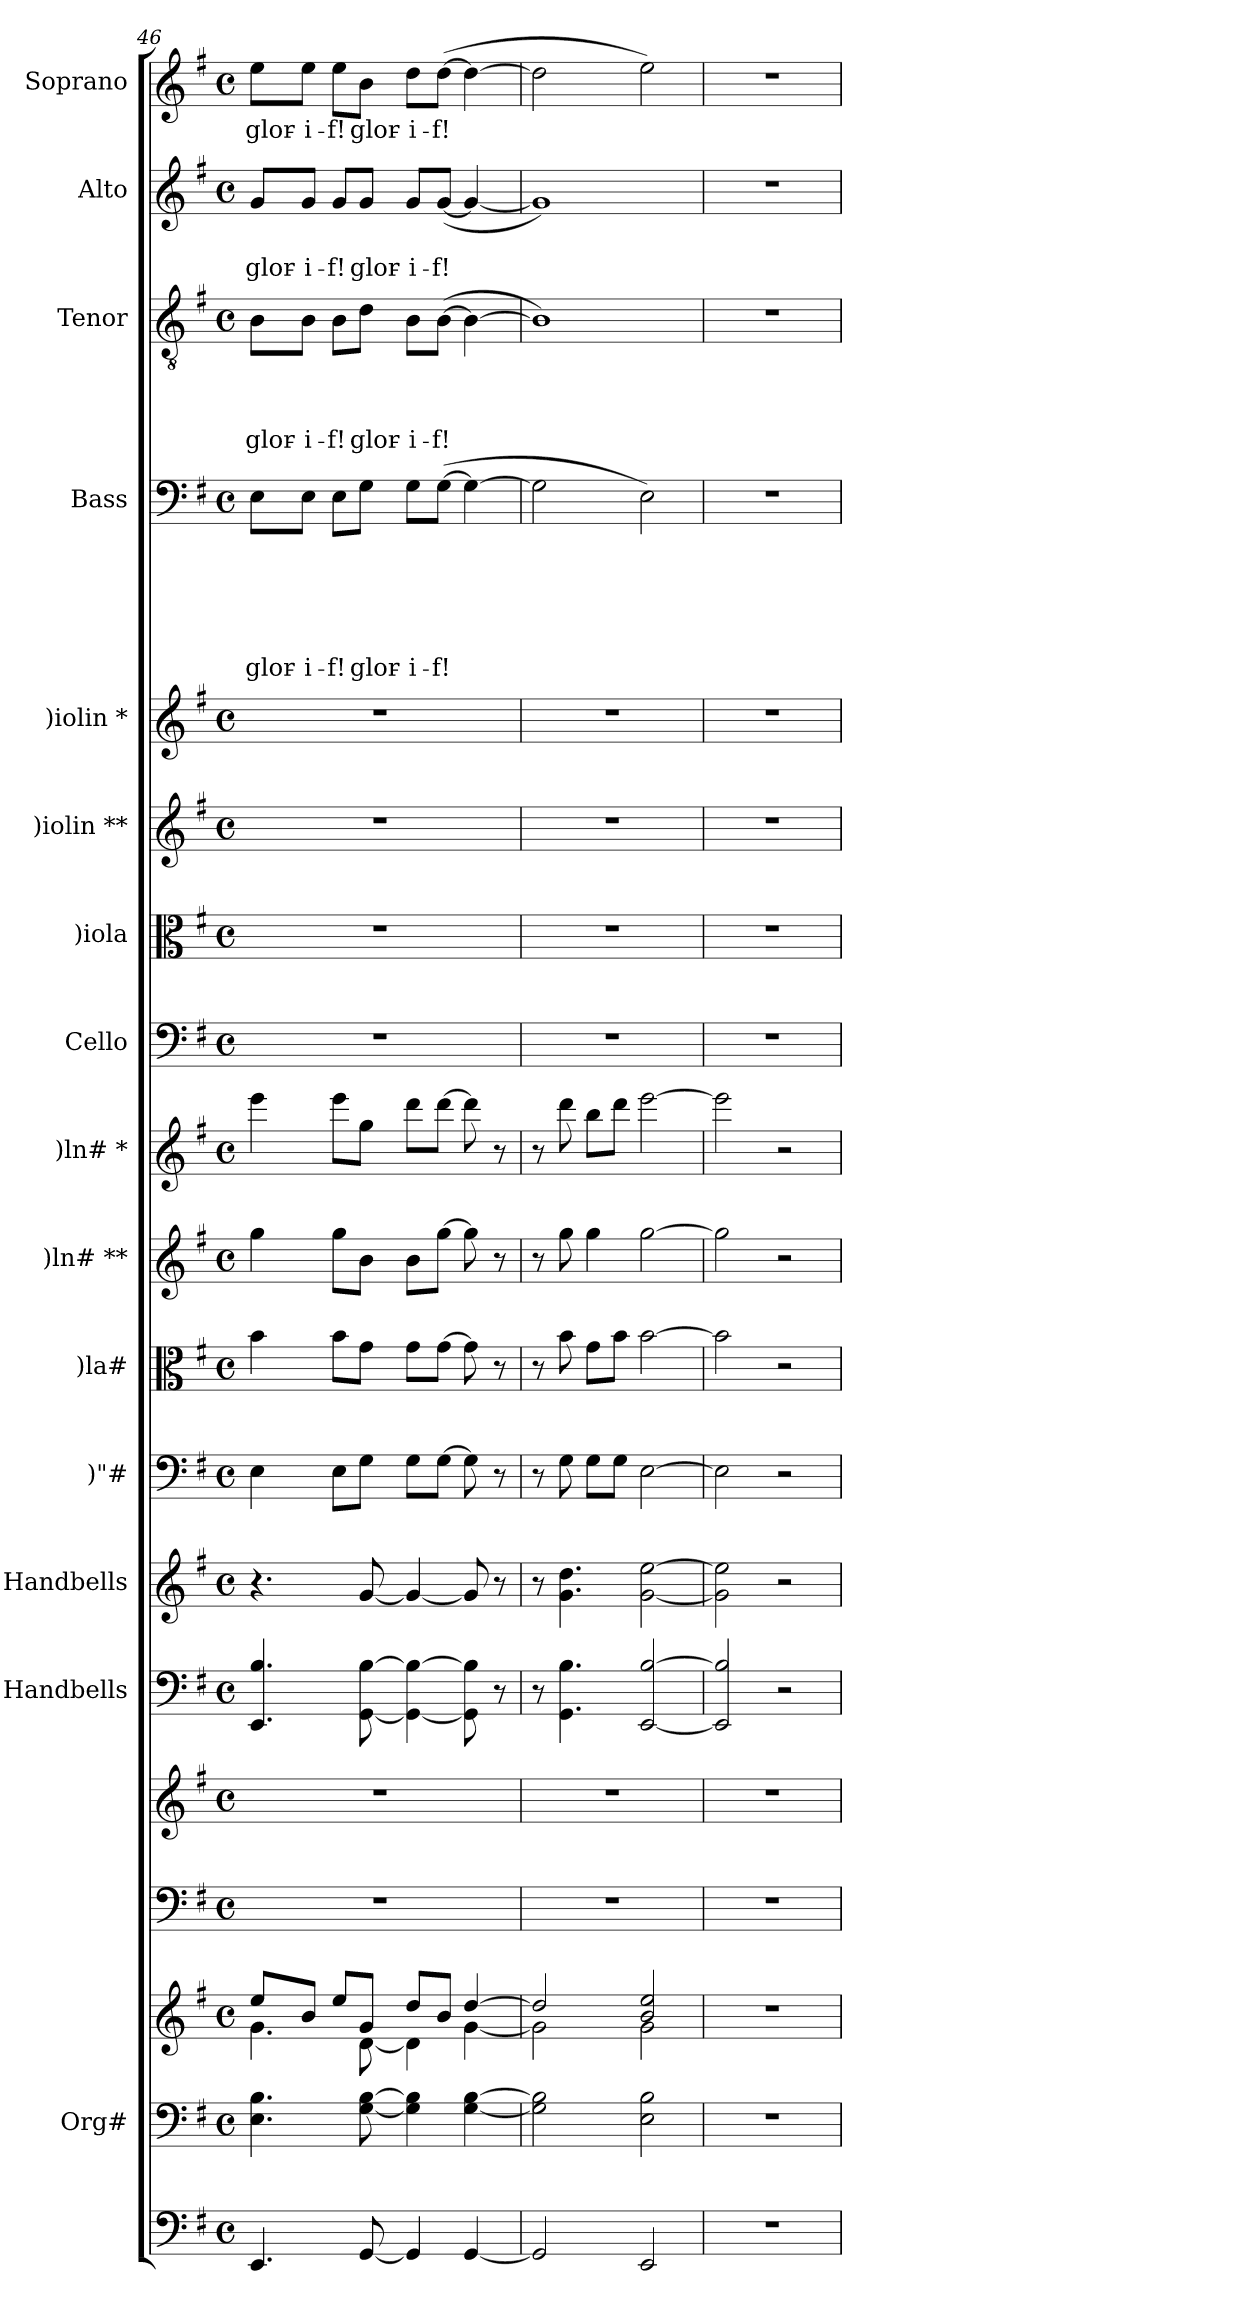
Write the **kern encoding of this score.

**kern	**kern	**kern	**kern	**kern	**kern	**kern	**kern	**kern	**kern	**kern	**kern	**kern	**kern	**kern	**kern	**text	**text	**text	**text	**text	**text	**kern	**text	**text	**text	**text	**kern	**text	**text	**kern	**text
*part18	*part17	*part17	*part16	*part15	*part14	*part13	*part12	*part11	*part10	*part9	*part8	*part7	*part6	*part5	*part4	*part4	*part4	*part4	*part4	*part4	*part4	*part3	*part3	*part3	*part3	*part3	*part2	*part2	*part2	*part1	*part1
*staff19	*staff18	*staff17	*staff16	*staff15	*staff14	*staff13	*staff12	*staff11	*staff10	*staff9	*staff8	*staff7	*staff6	*staff5	*staff4	*staff4	*staff4	*staff4	*staff4	*staff4	*staff4	*staff3	*staff3	*staff3	*staff3	*staff3	*staff2	*staff2	*staff2	*staff1	*staff1
*	*I"Org#	*	*	*	*I"Handbells	*I"Handbells	*I")"#	*I")la#	*I")ln# **	*I")ln# *	*I"Cello	*I")iola	*I")iolin **	*I")iolin *	*I"Bass	*	*	*	*	*	*	*I"Tenor	*	*	*	*	*I"Alto	*	*	*I"Soprano	*
*	*	*	*	*	*	*	*	*I')la#	*I')ln# **	*I')ln# *	*	*	*	*	*I'B	*	*	*	*	*	*	*I'T	*	*	*	*	*I'A	*	*	*I'S	*
*clefF4	*clefF4	*clefG2	*clefF4	*clefG2	*clefF4	*clefG2	*clefF4	*clefC3	*clefG2	*clefG2	*clefF4	*clefC3	*clefG2	*clefG2	*clefF4	*	*	*	*	*	*	*clefGv2	*	*	*	*	*clefG2	*	*	*clefG2	*
*k[f#]	*k[f#]	*k[f#]	*k[f#]	*k[f#]	*k[f#]	*k[f#]	*k[f#]	*k[f#]	*k[f#]	*k[f#]	*k[f#]	*k[f#]	*k[f#]	*k[f#]	*k[f#]	*	*	*	*	*	*	*k[f#]	*	*	*	*	*k[f#]	*	*	*k[f#]	*
*G:	*G:	*G:	*G:	*G:	*G:	*G:	*G:	*G:	*G:	*G:	*G:	*G:	*G:	*G:	*G:	*	*	*	*	*	*	*G:	*	*	*	*	*G:	*	*	*G:	*
*M4/4	*M4/4	*M4/4	*M4/4	*M4/4	*M4/4	*M4/4	*M4/4	*M4/4	*M4/4	*M4/4	*M4/4	*M4/4	*M4/4	*M4/4	*M4/4	*	*	*	*	*	*	*M4/4	*	*	*	*	*M4/4	*	*	*M4/4	*
*met(c)	*met(c)	*met(c)	*met(c)	*met(c)	*met(c)	*met(c)	*met(c)	*met(c)	*met(c)	*met(c)	*met(c)	*met(c)	*met(c)	*met(c)	*met(c)	*	*	*	*	*	*	*met(c)	*	*	*	*	*met(c)	*	*	*met(c)	*
=46	=46	=46	=46	=46	=46	=46	=46	=46	=46	=46	=46	=46	=46	=46	=46	=46	=46	=46	=46	=46	=46	=46	=46	=46	=46	=46	=46	=46	=46	=46	=46
*	*	*^	*	*	*	*	*	*	*	*	*	*	*	*	*	*	*	*	*	*	*	*	*	*	*	*	*	*	*	*	*
!	!	!	!	!	!	!	!	!	!	!	!	!	!	!	!	!	!	!	!	!	!	!LO:LY:b	!	!	!	!	!LO:LY:b	!	!	!LO:LY:b	!	!LO:LY:b
4.EE/	4.E\ 4.B\	8ee/L	4.g\	1r	1r	4.EE/ 4.B/	4.r	4E\	4b\	4gg\	4eee\	1r	1r	1r	1r	8E\L	.	.	.	.	.	glor-	8B\L	.	.	.	glor-	8g/L	.	glor-	8ee\L	glor-
!	!	!	!	!	!	!	!	!	!	!	!	!	!	!	!	!	!	!	!	!	!	!LO:LY:b	!	!	!	!	!LO:LY:b	!	!	!LO:LY:b	!	!LO:LY:b
.	.	8b/J	.	.	.	.	.	.	.	.	.	.	.	.	.	8E\J	.	.	.	.	.	-i-	8B\J	.	.	.	-i-	8g/J	.	-i-	8ee\J	-i-
!	!	!	!	!	!	!	!	!	!	!	!	!	!	!	!	!	!	!	!	!	!	!LO:LY:b:rj	!	!	!	!	!LO:LY:b:rj	!	!	!LO:LY:b:rj	!	!LO:LY:b:rj
.	.	8ee/L	.	.	.	.	.	8E\L	8b\L	8gg\L	8eee\L	.	.	.	.	8E\L	.	.	.	.	.	-f!	8B\L	.	.	.	-f!	8g/L	.	-f!	8ee\L	-f!
!	!	!	!	!	!	!	!	!	!	!	!	!	!	!	!	!	!	!	!	!	!	!LO:LY:b	!	!	!	!	!LO:LY:b	!	!	!LO:LY:b	!	!LO:LY:b
[<8GG/	[<8G\ [>8B\	8g/J	[<8d\	.	.	[<8GG\ [>8B\	[<8g/	8G\J	8g\J	8b\J	8gg\J	.	.	.	.	8G\J	.	.	.	.	.	glor-	8d\J	.	.	.	glor-	8g/J	.	glor-	8b\J	glor-
!	!	!	!	!	!	!	!	!	!	!	!	!	!	!	!	!	!	!	!	!	!	!LO:LY:b	!	!	!	!	!LO:LY:b	!	!	!LO:LY:b	!	!LO:LY:b
4GG/]	4G\] 4B\]	8dd/L	4d\]	.	.	4GG\_ 4B\_	4g/_	8G\L	8g\L	8b\L	8ddd\L	.	.	.	.	8G\L	.	.	.	.	.	-i-	8B\L	.	.	.	-i-	8g/L	.	-i-	8dd\L	-i-
!	!	!	!	!	!	!	!	!	!	!	!	!	!	!	!	!	!	!	!	!	!	!LO:LY:b	!	!	!	!	!LO:LY:b	!	!	!LO:LY:b	!	!LO:LY:b
.	.	8b/J	.	.	.	.	.	[>8G\J	[>8g\J	[>8gg\J	[>8ddd\J	.	.	.	.	(>[>8G\J	.	.	.	.	.	-f!	(>[>8B\J	.	.	.	-f!	(<[<8g/J	.	-f!	(>[>8dd\J	-f!
[<4GG/	[<4G\ [>4B\	[>4dd/	[<4g\	.	.	8GG\] 8B\]	8g/]	8G\]	8g\]	8gg\]	8ddd\]	.	.	.	.	4G\_	.	.	.	.	.	.	4B\_	.	.	.	.	4g/_	.	.	4dd\_	.
.	.	.	.	.	.	8r	8r	8r	8r	8r	8r	.	.	.	.	.	.	.	.	.	.	.	.	.	.	.	.	.	.	.	.	.
=47	=47	=47	=47	=47	=47	=47	=47	=47	=47	=47	=47	=47	=47	=47	=47	=47	=47	=47	=47	=47	=47	=47	=47	=47	=47	=47	=47	=47	=47	=47	=47	=47
2GG/]	2G\] 2B\]	2dd/]	2g\]	1r	1r	8r	8r	8r	8r	8r	8ra	1r	1r	1r	1r	2G\]	.	.	.	.	.	.	1B])	.	.	.	.	1g])	.	.	2dd\]	.
.	.	.	.	.	.	4.GG\ 4.B\	4.g\ 4.dd\	8G\	8b\	8gg\	8ddd\	.	.	.	.	.	.	.	.	.	.	.	.	.	.	.	.	.	.	.	.	.
.	.	.	.	.	.	.	.	8G\L	8g\L	4gg\	8bb\L	.	.	.	.	.	.	.	.	.	.	.	.	.	.	.	.	.	.	.	.	.
.	.	.	.	.	.	.	.	8G\J	8b\J	.	8ddd\J	.	.	.	.	.	.	.	.	.	.	.	.	.	.	.	.	.	.	.	.	.
2EE/	2E\ 2B\	2b/ 2ee/	2g\	.	.	[<2EE/ [>2B/	[<2g\ [>2ee\	[>2E\	[>2b\	[>2gg\	[>2eee\	.	.	.	.	2E\)	.	.	.	.	.	.	.	.	.	.	.	.	.	.	2ee\)	.
*	*	*v	*v	*	*	*	*	*	*	*	*	*	*	*	*	*	*	*	*	*	*	*	*	*	*	*	*	*	*	*	*	*
=48	=48	=48	=48	=48	=48	=48	=48	=48	=48	=48	=48	=48	=48	=48	=48	=48	=48	=48	=48	=48	=48	=48	=48	=48	=48	=48	=48	=48	=48	=48	=48
1r	1r	1r	1r	1r	2EE/] 2B/]	2g\] 2ee\]	2E\]	2b\]	2gg\]	2eee\]	1r	1r	1r	1r	1r	.	.	.	.	.	.	1r	.	.	.	.	1r	.	.	1r	.
.	.	.	.	.	2r	2r	2r	2r	2r	2r	.	.	.	.	.	.	.	.	.	.	.	.	.	.	.	.	.	.	.	.	.
=	=	=	=	=	=	=	=	=	=	=	=	=	=	=	=	=	=	=	=	=	=	=	=	=	=	=	=	=	=	=	=
*-	*-	*-	*-	*-	*-	*-	*-	*-	*-	*-	*-	*-	*-	*-	*-	*-	*-	*-	*-	*-	*-	*-	*-	*-	*-	*-	*-	*-	*-	*-	*-
